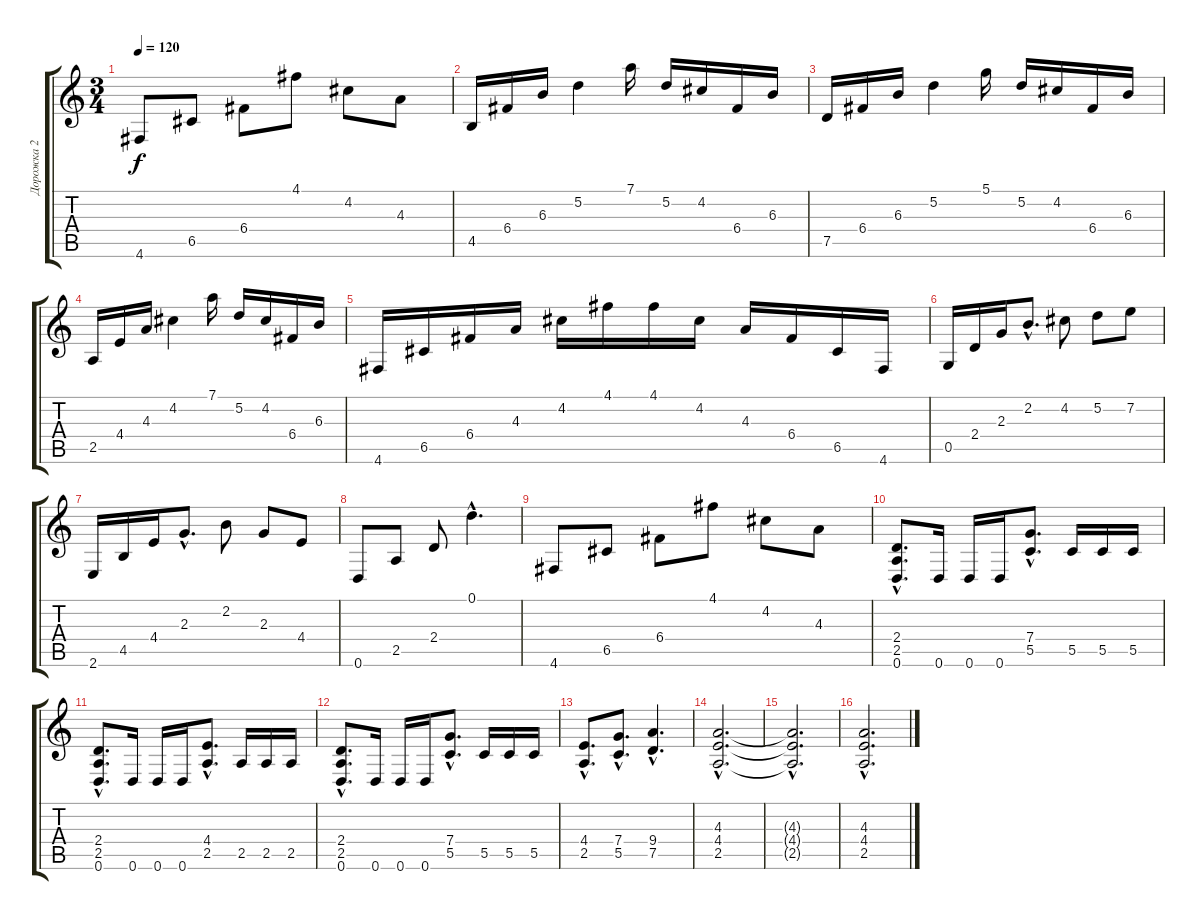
\track ("Дорожка 2" "Дорожка 2") {instrument distortionguitar}
\staff {score tabs}
\tuning (D4 A3 F3 C3 G2 D2) {hide}
\ts (3 4)
\tempo 120
\clef g2
\ks c
4.6.8{dy f} 6.5.8 6.4.8 4.1.8 4.2.8 4.3.8 |
4.5.16 6.4.16 6.3.16 5.2.4 7.1.16 5.2.16 4.2.16 6.4.16 6.3.16 |
7.5.16 6.4.16 6.3.16 5.2.4 5.1.16 5.2.16 4.2.16 6.4.16 6.3.16 |
2.5.16 4.4.16 4.3.16 4.2.4 7.1.16 5.2.16 4.2.16 6.4.16 6.3.16 |
4.6.16 6.5.16 6.4.16 4.3.16 4.2.16 4.1.16 4.1.16 4.2.16 4.3.16 6.4.16 6.5.16 4.6.16 |
0.5.16 2.4.16 2.3.16 2.2{hac}.8{d} 4.2.8 5.2.8 7.2.8 |
2.6.16 4.5.16 4.4.16 2.3{hac}.8{d} 2.2.8 2.3.8 4.4.8 |
0.6.8 2.5.8 2.4.8 0.1{hac}.4{d} |
4.6.8 6.5.8 6.4.8 4.1.8 4.2.8 4.3.8 |
(2.4{hac} 2.5{hac} 0.6{hac}).8{d} 0.6.16 0.6.16 0.6.16 (7.4{hac} 5.5{hac}).8{d} 5.5.16 5.5.16 5.5.16 |
(2.4{hac} 2.5{hac} 0.6{hac}).8{d} 0.6.16 0.6.16 0.6.16 (4.4{hac} 2.5{hac}).8{d} 2.5.16 2.5.16 2.5.16 |
(2.4{hac} 2.5{hac} 0.6{hac}).8{d} 0.6.16 0.6.16 0.6.16 (7.4{hac} 5.5{hac}).8{d} 5.5.16 5.5.16 5.5.16 |
(4.4{hac} 2.5{hac}).8{d} (7.4{hac} 5.5{hac}).8{d} (9.4{hac} 7.5{hac}).4{d} |
(4.3{hac} 4.4{hac} 2.5{hac}).2{d} |
(4.3{hac t} 4.4{hac t} 2.5{hac t}).2{d} |
(4.3{hac} 4.4{hac} 2.5{hac}).2{d}
